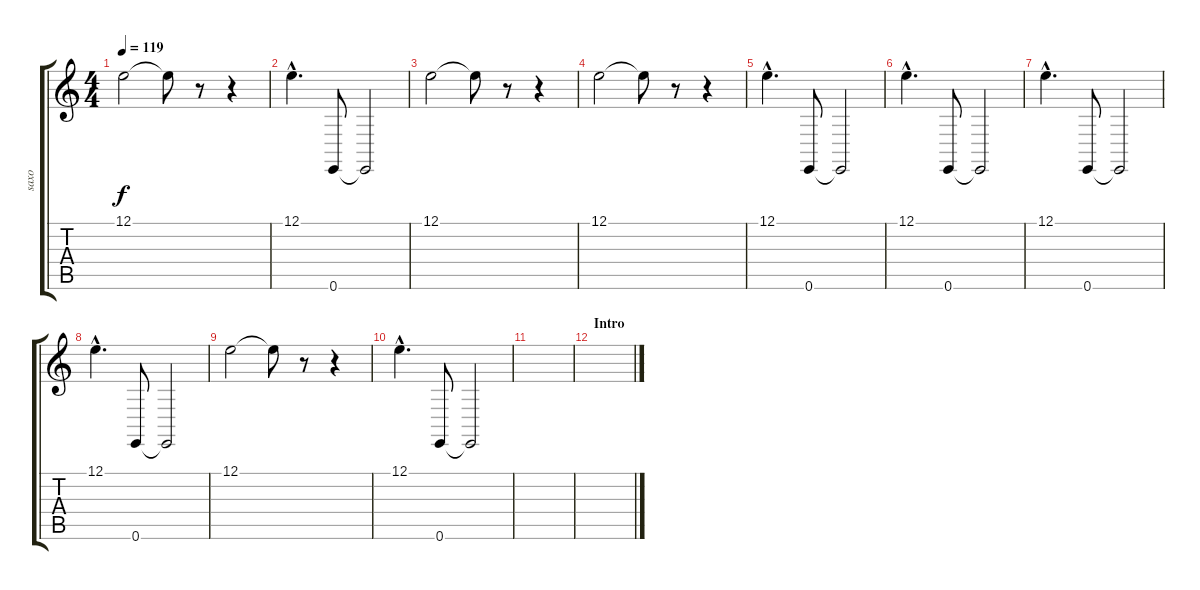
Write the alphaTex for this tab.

\track ("saxo" "saxo") {instrument tenorsax}
\staff {score tabs}
\tuning (E4 B3 G3 D3 A2 E2) {hide}
\ts (4 4)
\tempo 119
\clef g2
\ks c
12.1.2{dy f} 12.1{t}.8 r.8 r.4 |
12.1{hac}.4{d} 0.6.8 0.6{t}.2 |
12.1.2 12.1{t}.8 r.8 r.4 |
12.1.2 12.1{t}.8 r.8 r.4 |
12.1{hac}.4{d} 0.6.8 0.6{t}.2 |
12.1{hac}.4{d} 0.6.8 0.6{t}.2 |
12.1{hac}.4{d} 0.6.8 0.6{t}.2 |
12.1{hac}.4{d} 0.6.8 0.6{t}.2 |
12.1.2 12.1{t}.8 r.8 r.4 |
12.1{hac}.4{d} 0.6.8 0.6{t}.2 |
|
\section ("" "Intro")
